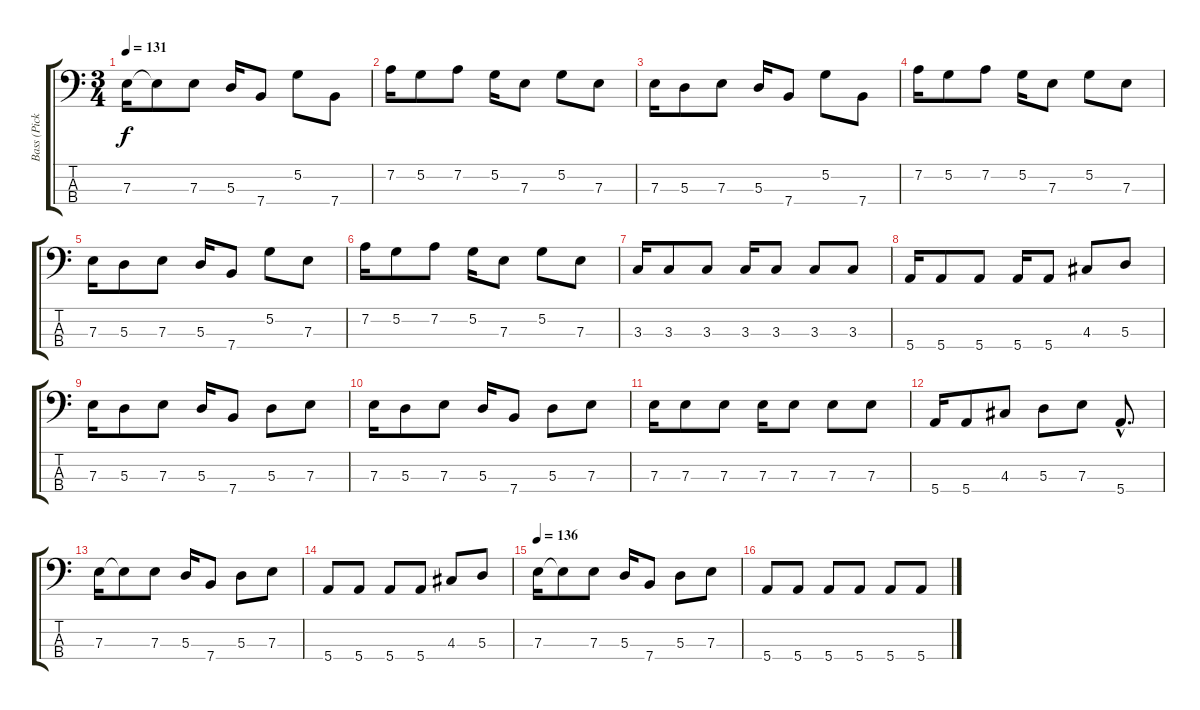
\track ("Bass (Pick)" "Bass (Pick") {instrument electricbasspick}
\staff {score tabs}
\tuning (G2 D2 A1 E1) {hide}
\ts (3 4)
\tempo 131
\clef f4
\ks c
7.3.16{dy f} 7.3{t}.8 7.3.8 5.3.16 7.4.8 5.2.8 7.4.8 |
7.2.16 5.2.8 7.2.8 5.2.16 7.3.8 5.2.8 7.3.8 |
7.3.16 5.3.8 7.3.8 5.3.16 7.4.8 5.2.8 7.4.8 |
7.2.16 5.2.8 7.2.8 5.2.16 7.3.8 5.2.8 7.3.8 |
7.3.16 5.3.8 7.3.8 5.3.16 7.4.8 5.2.8 7.3.8 |
7.2.16 5.2.8 7.2.8 5.2.16 7.3.8 5.2.8 7.3.8 |
3.3.16 3.3.8 3.3.8 3.3.16 3.3.8 3.3.8 3.3.8 |
5.4.16 5.4.8 5.4.8 5.4.16 5.4.8 4.3.8 5.3.8 |
7.3.16 5.3.8 7.3.8 5.3.16 7.4.8 5.3.8 7.3.8 |
7.3.16 5.3.8 7.3.8 5.3.16 7.4.8 5.3.8 7.3.8 |
7.3.16 7.3.8 7.3.8 7.3.16 7.3.8 7.3.8 7.3.8 |
5.4.16 5.4.8 4.3.8 5.3.8 7.3.8 5.4{hac}.8{d} |
7.3.16 7.3{t}.8 7.3.8 5.3.16 7.4.8 5.3.8 7.3.8 |
5.4.8 5.4.8 5.4.8 5.4.8 4.3.8 5.3.8 |
\tempo 136
7.3.16 7.3{t}.8 7.3.8 5.3.16 7.4.8 5.3.8 7.3.8 |
5.4.8 5.4.8 5.4.8 5.4.8 5.4.8 5.4.8
